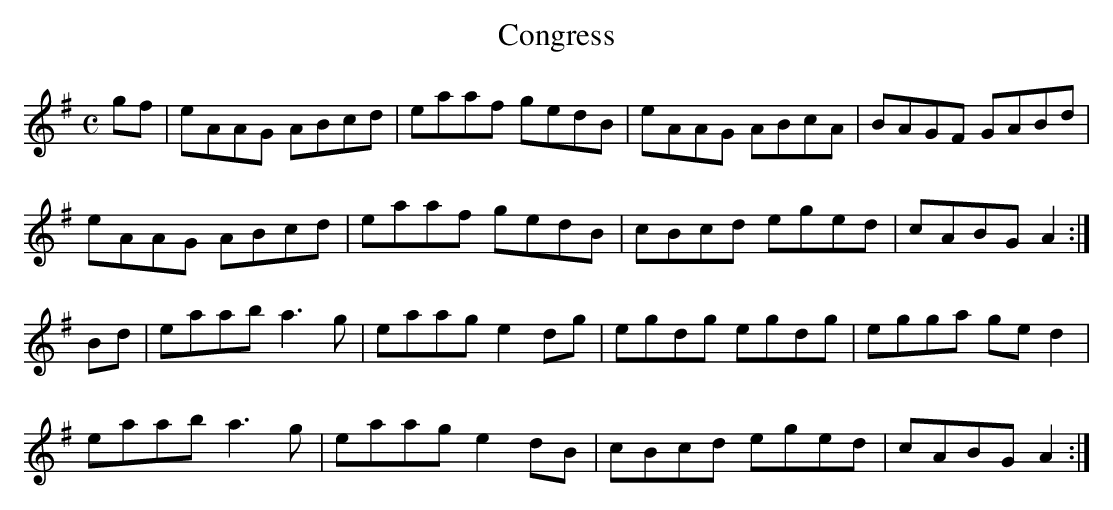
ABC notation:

X:1
T:Congress
M:C
L:1/8
K:A Dorian
gf|eAAG ABcd|eaaf gedB|eAAG ABcA|BAGF GABd|!
eAAG ABcd|eaaf gedB|cBcd eged|cABG A2:|!
Bd|eaab a3g|eaag e2dg|egdg egdg|egga ged2|!
eaab a3g|eaag e2dB|cBcd eged|cABG A2:|!
